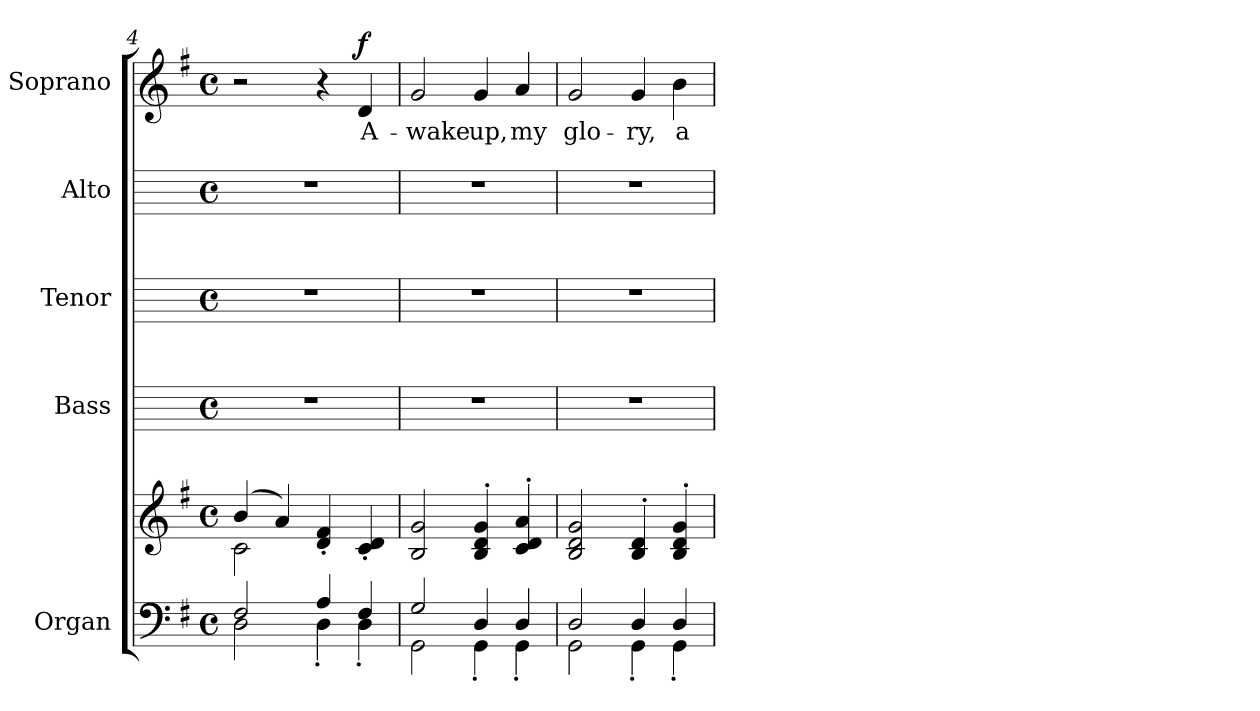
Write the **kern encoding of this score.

**kern	**kern	**kern	**kern	**kern	**kern	**text	**dynam
*part5	*part5	*part4	*part3	*part2	*part1	*part1	*part1
*staff6	*staff5	*staff4	*staff3	*staff2	*staff1	*staff1	*staff1
*I"Organ	*	*I"Bass	*I"Tenor	*I"Alto	*I"Soprano	*	*
*	*	*I'B	*I'T	*I'A	*I'S	*	*
*clefF4	*clefG2	*	*	*	*clefG2	*	*
*k[f#]	*k[f#]	*	*	*	*k[f#]	*	*
*G:	*G:	*	*	*	*G:	*	*
*M4/4	*M4/4	*M4/4	*M4/4	*M4/4	*M4/4	*	*
*met(c)	*met(c)	*met(c)	*met(c)	*met(c)	*met(c)	*	*
=4	=4	=4	=4	=4	=4	=4	=4
*^	*^	*	*	*	*	*	*
2F#/	2D\	(>4b/	2c\	1r	1r	1r	2r	.	.
.	.	4a/)	.	.	.	.	.	.	.
4A/	4D'\	4d/' 4f#/'	2ryy	.	.	.	4r	.	.
!	!	!	!	!	!	!	!	!LO:LY:b	!LO:DY:b
4F#/	4D'\	4c/' 4d/'	.	.	.	.	4d	A-	f
=5	=5	=5	=5	=5	=5	=5	=5	=5	=5
!	!	!	!	!	!	!	!	!LO:LY:b	!
2G/	2GG\	2B/ 2g/	1ryy	1r	1r	1r	2g	-wake	.
!	!	!	!	!	!	!	!	!LO:LY:b	!
4D/	4GG'\	4B/' 4d/' 4g/'	.	.	.	.	4g	up,	.
!	!	!	!	!	!	!	!	!LO:LY:b	!
4D/	4GG'\	4c/' 4d/' 4a/'	.	.	.	.	4a	my	.
=6	=6	=6	=6	=6	=6	=6	=6	=6	=6
!	!	!	!	!	!	!	!	!LO:LY:b	!
2D/	2GG\	2B/ 2d/ 2g/	1ryy	1r	1r	1r	2g	glo-	.
!	!	!	!	!	!	!	!	!LO:LY:b	!
4D/	4GG'\	4B/' 4d/'	.	.	.	.	4g	-ry,	.
!	!	!	!	!	!	!	!	!LO:LY:b	!
4D/	4GG'\	4B/' 4d/' 4g/'	.	.	.	.	4b	a-	.
*v	*v	*	*	*	*	*	*	*	*
*	*v	*v	*	*	*	*	*	*
=	=	=	=	=	=	=	=
*-	*-	*-	*-	*-	*-	*-	*-
